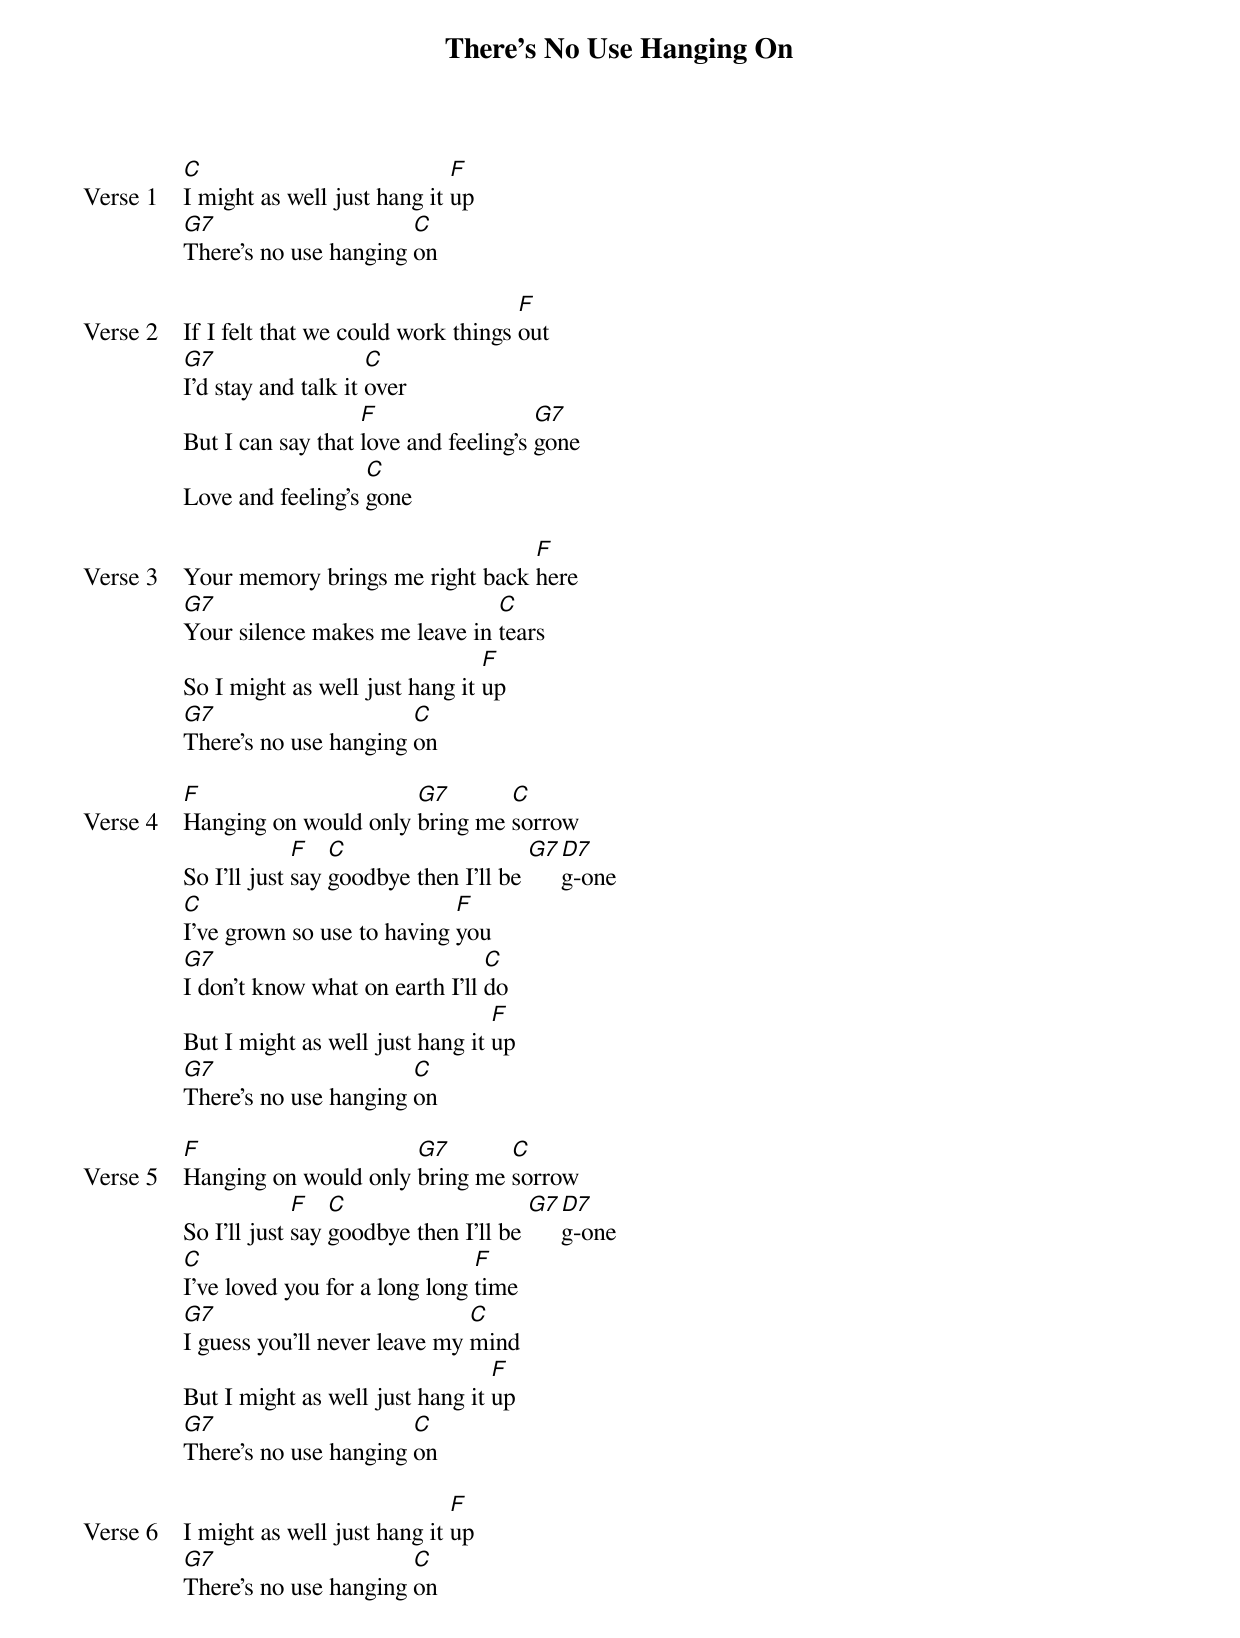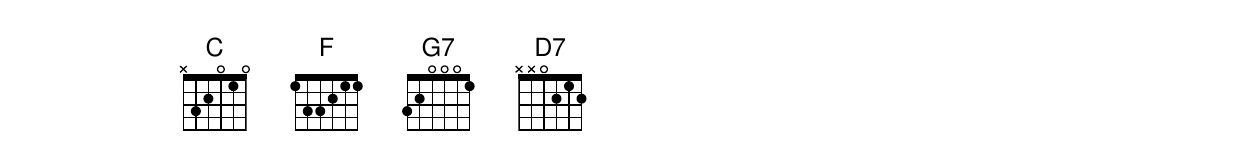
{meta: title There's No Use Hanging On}
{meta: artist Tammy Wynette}
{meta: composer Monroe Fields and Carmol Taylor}
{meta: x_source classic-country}
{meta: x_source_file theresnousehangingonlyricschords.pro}
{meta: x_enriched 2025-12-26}

{start_of_verse: Verse 1}
[C]I might as well just hang it [F]up
[G7]There's no use hanging [C]on
{end_of_verse}

{start_of_verse: Verse 2}
If I felt that we could work things [F]out
[G7]I'd stay and talk it [C]over
But I can say that [F]love and feeling's [G7]gone
Love and feeling's [C]gone
{end_of_verse}

{start_of_verse: Verse 3}
Your memory brings me right back [F]here
[G7]Your silence makes me leave in [C]tears
So I might as well just hang it [F]up
[G7]There's no use hanging [C]on
{end_of_verse}

{start_of_verse: Verse 4}
[F]Hanging on would only [G7]bring me [C]sorrow
So I'll just [F]say [C]goodbye then I'll be [G7][D7]g-one
[C]I've grown so use to having [F]you
[G7]I don't know what on earth I'll [C]do
But I might as well just hang it [F]up
[G7]There's no use hanging [C]on
{end_of_verse}

{start_of_verse: Verse 5}
[F]Hanging on would only [G7]bring me [C]sorrow
So I'll just [F]say [C]goodbye then I'll be [G7][D7]g-one
[C]I've loved you for a long long [F]time
[G7]I guess you'll never leave my [C]mind
But I might as well just hang it [F]up
[G7]There's no use hanging [C]on
{end_of_verse}

{start_of_verse: Verse 6}
I might as well just hang it [F]up
[G7]There's no use hanging [C]on
{end_of_verse}
